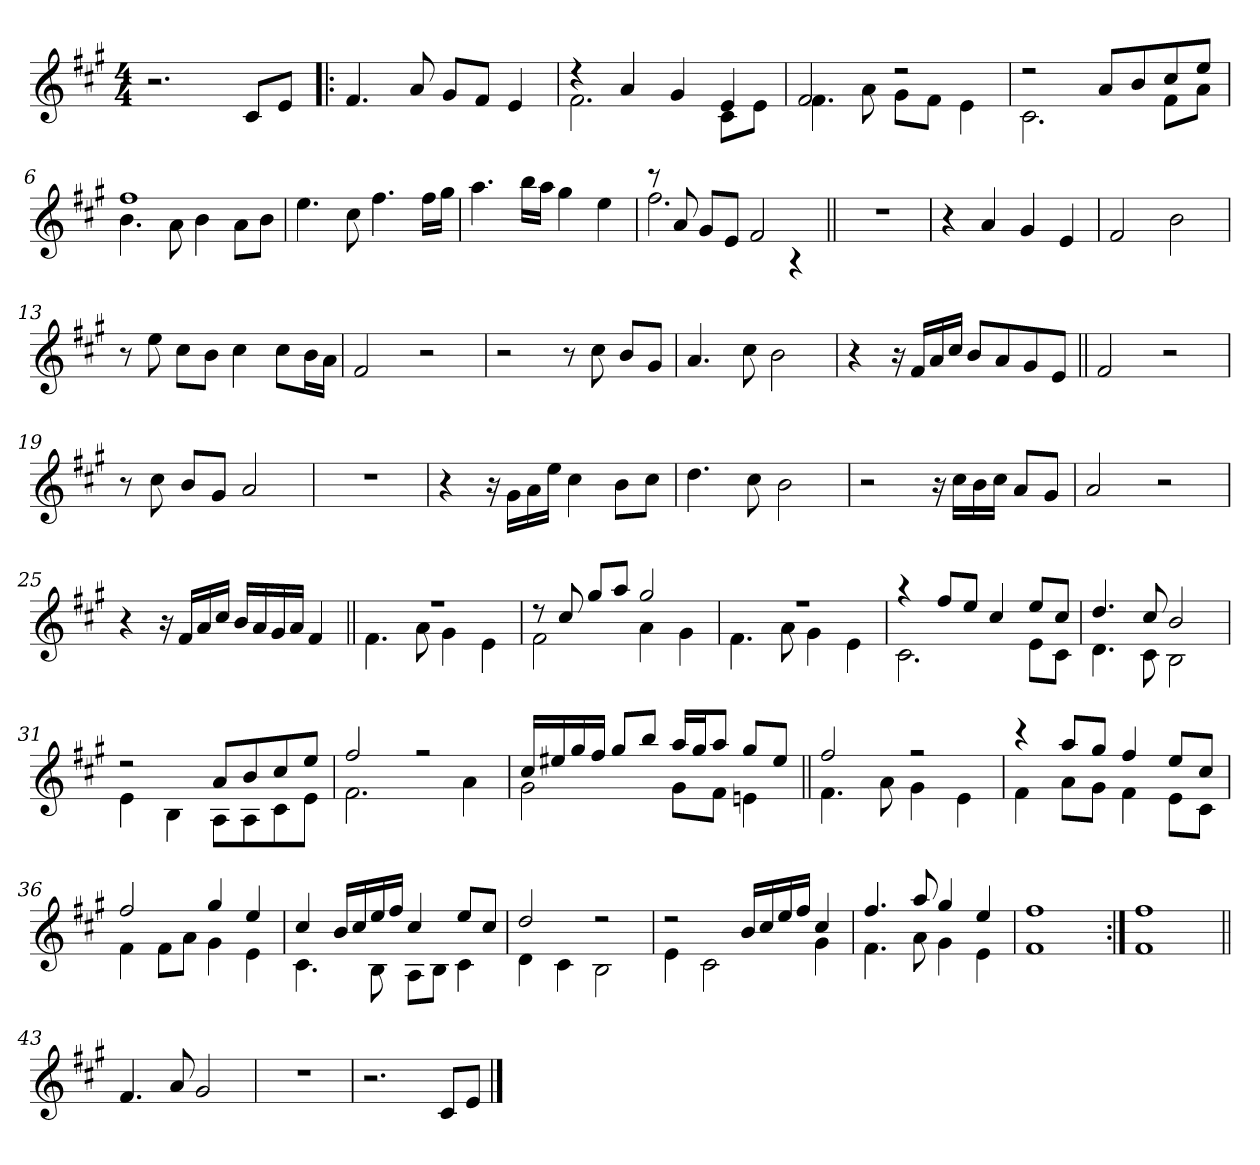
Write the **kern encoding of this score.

**kern
*part1
*staff1
!!LO:PB:g=z
*clefG2
*k[f#c#g#]
*A:
*M4/4
*MM68
=1
2.r
8c#i/L
8ei/J
=2!|:
4.f#i/
8ai/
8g#i/L
8f#i/J
4ei/
=3
*^
4r	2.f#i\
4ai/	.
4g#i/	.
4ei/	8c#i\L
.	8ei\J
=4	=4
2f#i/	4.f#i\
.	8ai\
2r	8g#i\L
.	8f#i\J
.	4ei\
=5	=5
2r	2.c#i\
8ai/L	.
8bi/	.
8cc#i/	8f#i\L
8eei/J	8ai\J
!!LO:LB:g=z	!!
=6	=6
1ff#i	4.bi\
.	8ai\
.	4bi\
.	8ai\L
.	8bi\J
*v	*v
=7
4.eei\
8cc#i\
4.ff#i\
16ff#i\LL
16gg#i\JJ
=8
4.aai\
16bbi\LL
16aai\JJ
4gg#i\
4eei\
=9
*^
8r	2.ff#i\
8ai/	.
8g#i/L	.
8ei/J	.
2f#i/	.
.	4r
*v	*v
=10||
1r
!!LO:LB:g=z
=11
4r
4ai/
4g#i/
4ei/
=12
2f#i/
2bi\
=13
8r
8eei\
8cc#i\L
8bi\J
4cc#i\
8cc#i\L
16bi\L
16ai\JJ
=14
2f#i/
2r
=15
2r
8r
8cc#i\
8bi/L
8g#i/J
!!LO:LB:g=z
=16
4.ai/
8cc#i\
2bi\
=17
4r
16r
16f#i/LL
16ai/
16cc#i/JJ
8bi/L
8ai/
8g#i/
8ei/J
=18||
2f#i/
2r
=19
8r
8cc#i\
8bi/L
8g#i/J
2ai/
=20
1r
!!LO:LB:g=z
=21
4r
16r
16g#i\LL
16ai\
16eei\JJ
4cc#i\
8bi\L
8cc#i\J
=22
4.ddi\
8cc#i\
2bi\
=23
2r
16r
16cc#i\LL
16bi\
16cc#i\JJ
8ai/L
8g#i/J
=24
2ai/
2r
!!LO:LB:g=z
=25
4r
16r
16f#i/LL
16ai/
16cc#i/JJ
16bi/LL
16ai/
16g#i/
16ai/JJ
4f#i/
=26||
*^
1r	4.f#i\
.	8ai\
.	4g#i\
.	4ei\
=27	=27
8r	2f#i\
8cc#i/	.
8gg#i/L	.
8aai/J	.
2gg#i/	4ai\
.	4g#i\
=28	=28
1r	4.f#i\
.	8ai\
.	4g#i\
.	4ei\
!!LO:LB:g=z	!!
=29	=29
4r	2.c#i\
8ff#i/L	.
8eei/J	.
4cc#i/	.
8eei/L	8ei\L
8cc#i/J	8c#i\J
=30	=30
4.ddi/	4.di\
8cc#i/	8c#i\
2bi/	2Bi\
=31	=31
2r	4ei\
.	4Bi\
8ai/L	8Ai\L
8bi/	8Ai\
8cc#i/	8c#i\
8eei/J	8ei\J
=32	=32
2ff#i/	2.f#i\
2r	.
.	4ai\
!!LO:LB:g=z	!!
=33	=33
16cc#i/LL	2g#i\
16ee#Xi/	.
16gg#i/	.
16ff#i/JJ	.
8gg#i/L	.
8bbi/J	.
16aai/LL	8g#i\L
16gg#i/J	.
8aai/J	8f#i\J
8gg#i/L	4eni\
8ee#i/J	.
=34||	=34||
2ff#i/	4.f#i\
.	8ai\
2r	4g#i\
.	4ei\
=35	=35
4r	4f#i\
8aai/L	8ai\L
8gg#i/J	8g#i\J
4ff#i/	4f#i\
8eei/L	8ei\L
8cc#i/J	8c#i\J
=36	=36
2ff#i/	4f#i\
.	8f#i\L
.	8ai\J
4gg#i/	4g#i\
4eei/	4ei\
!!LO:LB:g=z	!!
=37	=37
4cc#i/	4.c#i\
16bi/LL	.
16cc#i/	.
16eei/	8Bi\
16ff#i/JJ	.
4cc#i/	8Ai\L
.	8Bi\J
8eei/L	4c#i\
8cc#i/J	.
=38	=38
2ddi/	4di\
.	4c#i\
2r	2Bi\
=39	=39
2r	4ei\
.	2c#i\
16bi/LL	.
16cc#i/	.
16eei/	.
16ff#i/JJ	.
4cc#i/	4g#i\
=40	=40
4.ff#i/	4.f#i\
8aai/	8ai\
4gg#i/	4g#i\
4eei/	4ei\
!!LO:LB:g=z	!!
=41	=41
1ff#i	1f#i
=42:|!	=42:|!
1ff#i	1f#i
*v	*v
=43||
4.f#i/
8ai/
2g#i/
=44
1r
=45
2.r
8c#i/L
8ei/J
==
*-
